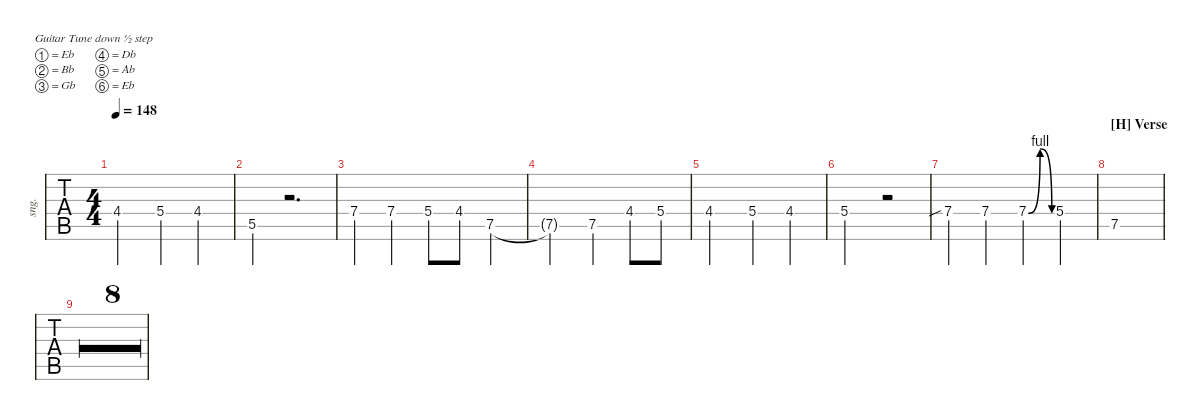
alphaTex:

\defaultSystemsLayout 4
\hideDynamics
\bracketExtendMode nobrackets
\otherSystemsTrackNameOrientation horizontal
\track ("Vocals (M. Faithfull)" "sng.") {multiBarRest instrument voiceoohs}
\staff {tabs}
\tuning (Eb4 Bb3 Gb3 Db3 Ab2 Eb2)
\ts (4 4)
\tempo 148
\clef g2
\ks eminor
4.4{acc forcenatural}.2{dy mf} 5.4{acc #}.4 4.4{acc forcenatural}.4 |
5.5{acc #}.4 r.2{d} |
7.4{acc #}.4 7.4{acc #}.4 5.4{acc #}.8 4.4{acc forcenatural}.8 7.5{acc #}.4 |
7.5{t acc #}.2 7.5{acc #}.4 4.4{acc forcenatural}.8 5.4{acc #}.8 |
4.4{acc forcenatural}.2 5.4{acc #}.4 4.4{acc forcenatural}.4 |
5.4{acc #}.2 r.2 |
7.4{sib acc #}.4 7.4{acc #}.4 7.4{be (bendrelease 0 0 10.2 4 20.4 4 30 0) acc #}.4 5.4{acc #}.4 |
\section ("H" "Verse")
7.5{acc #}.1 |
r.1 |
r.1 |
r.1 |
r.1 |
r.1 |
r.1 |
r.1 |
r.1
